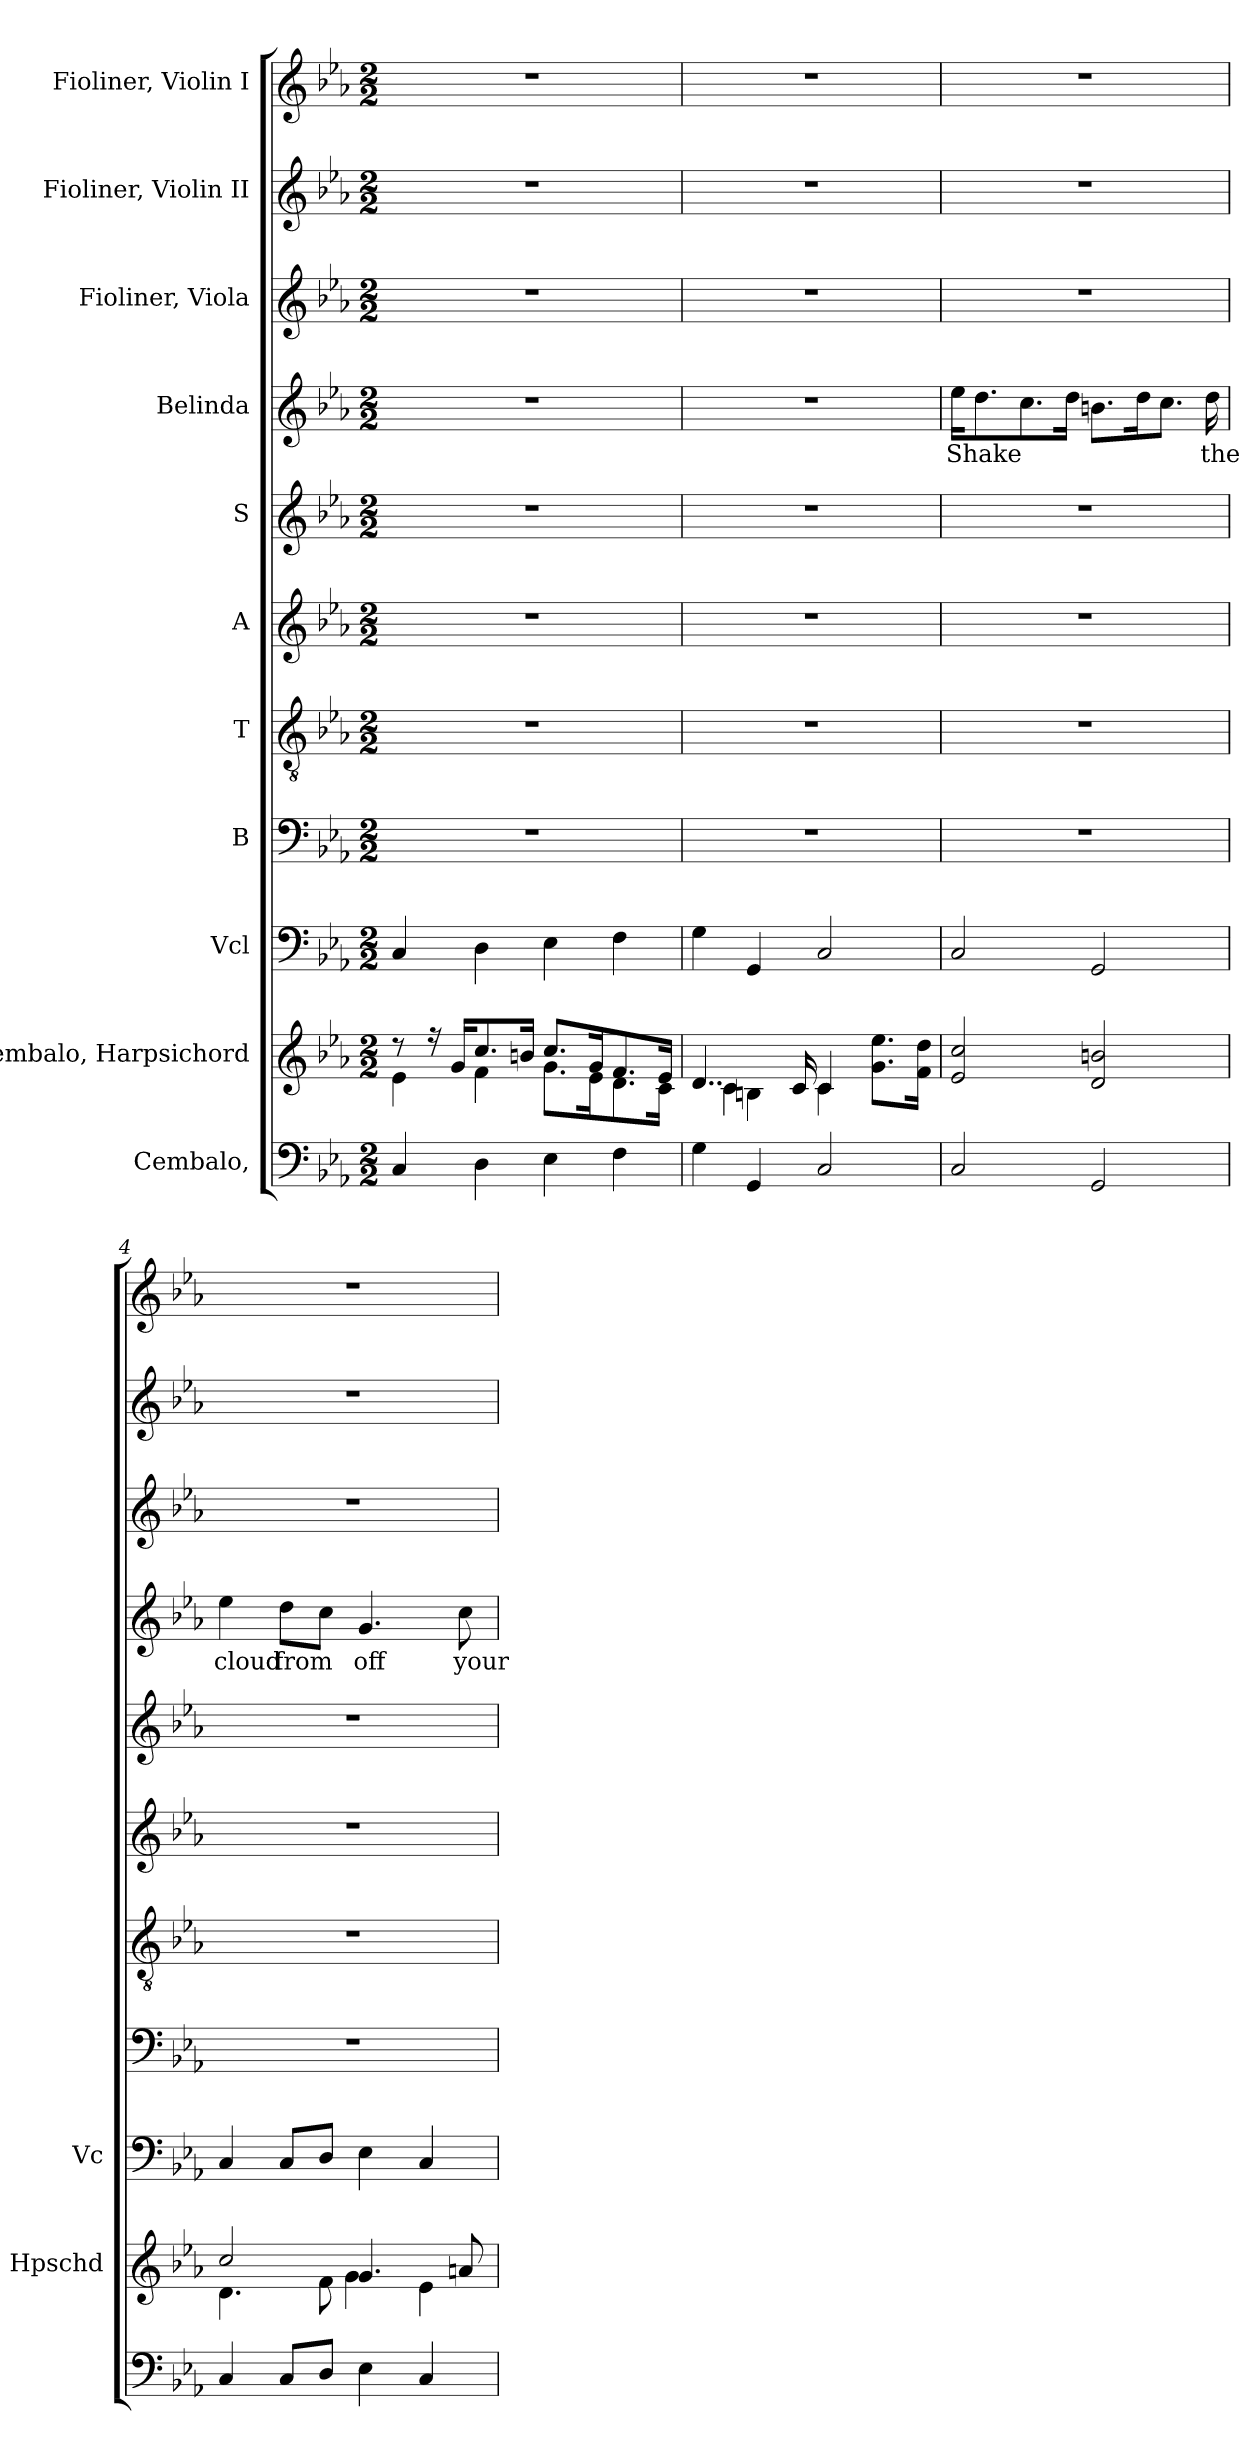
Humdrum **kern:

**kern	**kern	**kern	**kern	**kern	**kern	**kern	**kern	**text	**kern	**kern	**kern
*part11	*part10	*part9	*part8	*part7	*part6	*part5	*part4	*part4	*part3	*part2	*part1
*staff11	*staff10	*staff9	*staff8	*staff7	*staff6	*staff5	*staff4	*staff4	*staff3	*staff2	*staff1
*I"Cembalo,	*I"Cembalo, Harpsichord	*I"Vcl	*I"B	*I"T	*I"A	*I"S	*I"Belinda	*	*I"Fioliner, Viola	*I"Fioliner, Violin II	*I"Fioliner, Violin I
*	*I'Hpschd	*I'Vc	*	*	*	*	*	*	*	*	*
*clefF4	*clefG2	*clefF4	*clefF4	*clefGv2	*clefG2	*clefG2	*clefG2	*	*clefG2	*clefG2	*clefG2
*k[b-e-a-]	*k[b-e-a-]	*k[b-e-a-]	*k[b-e-a-]	*k[b-e-a-]	*k[b-e-a-]	*k[b-e-a-]	*k[b-e-a-]	*	*k[b-e-a-]	*k[b-e-a-]	*k[b-e-a-]
*M2/2	*M2/2	*M2/2	*M2/2	*M2/2	*M2/2	*M2/2	*M2/2	*	*M2/2	*M2/2	*M2/2
*MM90	*MM90	*MM90	*MM90	*MM90	*MM90	*MM90	*MM90	*	*MM90	*MM90	*MM90
=1	=1	=1	=1	=1	=1	=1	=1	=1	=1	=1	=1
*	*^	*	*	*	*	*	*	*	*	*	*
4C/	8r	4e-\	4C/	1r	1r	1r	1r	1r	.	1r	1r	1r
.	16r	.	.	.	.	.	.	.	.	.	.	.
.	16g/KL	.	.	.	.	.	.	.	.	.	.	.
4D\	8.cc/	4f\	4D\	.	.	.	.	.	.	.	.	.
.	16bn/Jk	.	.	.	.	.	.	.	.	.	.	.
4E-\	8.cc/L	8.g\L	4E-\	.	.	.	.	.	.	.	.	.
.	16g/K	16e-\K	.	.	.	.	.	.	.	.	.	.
4F\	8.f/	8.d\	4F\	.	.	.	.	.	.	.	.	.
.	16e-/Jk	16c\Jk	.	.	.	.	.	.	.	.	.	.
=2	=2	=2	=2	=2	=2	=2	=2	=2	=2	=2	=2	=2
4G\	4..d/	4c\	4G\	1r	1r	1r	1r	1r	.	1r	1r	1r
4GG/	.	4Bn\	4GG/	.	.	.	.	.	.	.	.	.
.	16c/	.	.	.	.	.	.	.	.	.	.	.
2C/	4c/	4c\	2C/	.	.	.	.	.	.	.	.	.
.	8.g\ 8.ee-\L	4ryy	.	.	.	.	.	.	.	.	.	.
.	16f\ 16dd\Jk	.	.	.	.	.	.	.	.	.	.	.
*	*v	*v	*	*	*	*	*	*	*	*	*	*
=3	=3	=3	=3	=3	=3	=3	=3	=3	=3	=3	=3
!	!	!	!	!	!	!	!	!LO:LY:b	!	!	!
2C/	2e-/ 2cc/	2C/	1r	1r	1r	1r	16ee-\KL	Shake	1r	1r	1r
.	.	.	.	.	.	.	8.dd\	.	.	.	.
.	.	.	.	.	.	.	8.cc\	.	.	.	.
.	.	.	.	.	.	.	16dd\Jk	.	.	.	.
2GG/	2d/ 2bn/	2GG/	.	.	.	.	8.bn\L	.	.	.	.
.	.	.	.	.	.	.	16dd\K	.	.	.	.
.	.	.	.	.	.	.	8.cc\J	.	.	.	.
!	!	!	!	!	!	!	!	!LO:LY:b	!	!	!
.	.	.	.	.	.	.	16dd\	the	.	.	.
!!LO:LB:g=z
=4	=4	=4	=4	=4	=4	=4	=4	=4	=4	=4	=4
*	*^	*	*	*	*	*	*	*	*	*	*
!	!	!	!	!	!	!	!	!	!LO:LY:b	!	!	!
4C/	2cc/	4.d\	4C/	1r	1r	1r	1r	4ee-\	cloud	1r	1r	1r
!	!	!	!	!	!	!	!	!	!LO:LY:b	!	!	!
8C/L	.	.	8C/L	.	.	.	.	8dd\L	from	.	.	.
8D/J	.	8f\	8D/J	.	.	.	.	8cc\J	.	.	.	.
!	!	!	!	!	!	!	!	!	!LO:LY:b	!	!	!
4E-\	4.g/	4g\	4E-\	.	.	.	.	4.g/	off	.	.	.
4C/	.	4e-\	4C/	.	.	.	.	.	.	.	.	.
!	!	!	!	!	!	!	!	!	!LO:LY:b	!	!	!
.	8an/	.	.	.	.	.	.	8cc\	your	.	.	.
*	*v	*v	*	*	*	*	*	*	*	*	*	*
=	=	=	=	=	=	=	=	=	=	=	=
*-	*-	*-	*-	*-	*-	*-	*-	*-	*-	*-	*-
